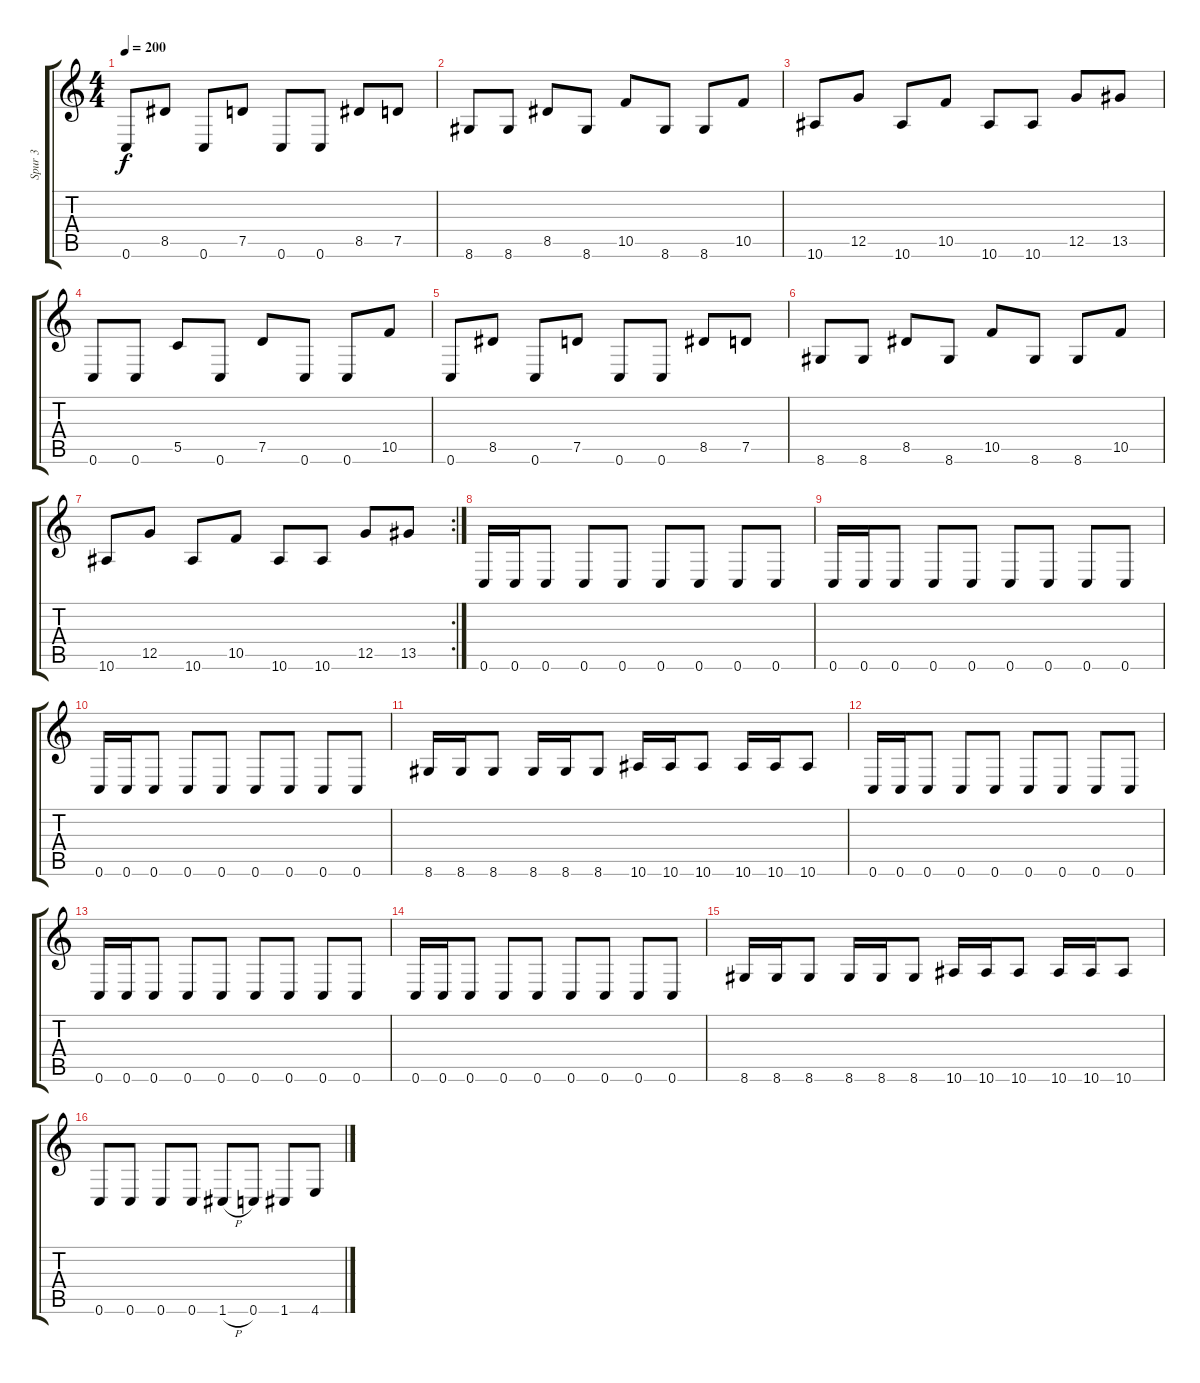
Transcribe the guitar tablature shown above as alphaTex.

\track ("Spur 3" "Spur 3") {instrument distortionguitar}
\staff {score tabs}
\tuning (D4 A3 F3 C3 G2 C2) {hide}
\ts (4 4)
\tempo 200
\clef g2
\ks c
0.6.8{dy f} 8.5.8 0.6.8 7.5.8 0.6.8 0.6.8 8.5.8 7.5.8 |
8.6.8 8.6.8 8.5.8 8.6.8 10.5.8 8.6.8 8.6.8 10.5.8 |
10.6.8 12.5.8 10.6.8 10.5.8 10.6.8 10.6.8 12.5.8 13.5.8 |
0.6.8 0.6.8 5.5.8 0.6.8 7.5.8 0.6.8 0.6.8 10.5.8 |
0.6.8 8.5.8 0.6.8 7.5.8 0.6.8 0.6.8 8.5.8 7.5.8 |
8.6.8 8.6.8 8.5.8 8.6.8 10.5.8 8.6.8 8.6.8 10.5.8 |
\rc 2
10.6.8 12.5.8 10.6.8 10.5.8 10.6.8 10.6.8 12.5.8 13.5.8 |
0.6.16 0.6.16 0.6.8 0.6.8 0.6.8 0.6.8 0.6.8 0.6.8 0.6.8 |
0.6.16 0.6.16 0.6.8 0.6.8 0.6.8 0.6.8 0.6.8 0.6.8 0.6.8 |
0.6.16 0.6.16 0.6.8 0.6.8 0.6.8 0.6.8 0.6.8 0.6.8 0.6.8 |
8.6.16 8.6.16 8.6.8 8.6.16 8.6.16 8.6.8 10.6.16 10.6.16 10.6.8 10.6.16 10.6.16 10.6.8 |
0.6.16 0.6.16 0.6.8 0.6.8 0.6.8 0.6.8 0.6.8 0.6.8 0.6.8 |
0.6.16 0.6.16 0.6.8 0.6.8 0.6.8 0.6.8 0.6.8 0.6.8 0.6.8 |
0.6.16 0.6.16 0.6.8 0.6.8 0.6.8 0.6.8 0.6.8 0.6.8 0.6.8 |
8.6.16 8.6.16 8.6.8 8.6.16 8.6.16 8.6.8 10.6.16 10.6.16 10.6.8 10.6.16 10.6.16 10.6.8 |
0.6.8 0.6.8 0.6.8 0.6.8 1.6{h}.8 0.6.8 1.6.8 4.6.8
